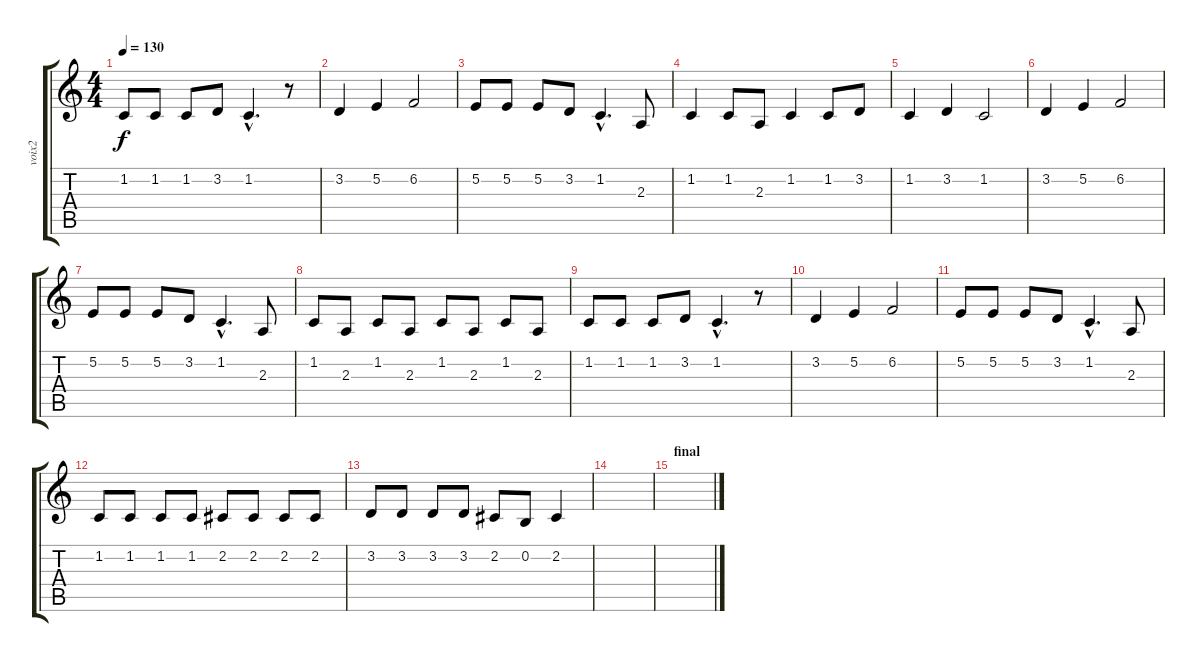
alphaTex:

\track ("voix2" "voix2") {instrument lead2sawtooth}
\staff {score tabs}
\tuning (E4 B3 G3 D3 A2 E2) {hide}
\ts (4 4)
\tempo 130
\clef g2
\ks c
1.2.8{dy f} 1.2.8 1.2.8 3.2.8 1.2{hac}.4{d} r.8 |
3.2.4 5.2.4 6.2.2 |
5.2.8 5.2.8 5.2.8 3.2.8 1.2{hac}.4{d} 2.3.8 |
1.2.4 1.2.8 2.3.8 1.2.4 1.2.8 3.2.8 |
1.2.4 3.2.4 1.2.2 |
3.2.4 5.2.4 6.2.2 |
5.2.8 5.2.8 5.2.8 3.2.8 1.2{hac}.4{d} 2.3.8 |
1.2.8 2.3.8 1.2.8 2.3.8 1.2.8 2.3.8 1.2.8 2.3.8 |
1.2.8 1.2.8 1.2.8 3.2.8 1.2{hac}.4{d} r.8 |
3.2.4 5.2.4 6.2.2 |
5.2.8 5.2.8 5.2.8 3.2.8 1.2{hac}.4{d} 2.3.8 |
1.2.8 1.2.8 1.2.8 1.2.8 2.2.8 2.2.8 2.2.8 2.2.8 |
3.2.8 3.2.8 3.2.8 3.2.8 2.2.8 0.2.8 2.2.4 |
|
\section ("" "final")
